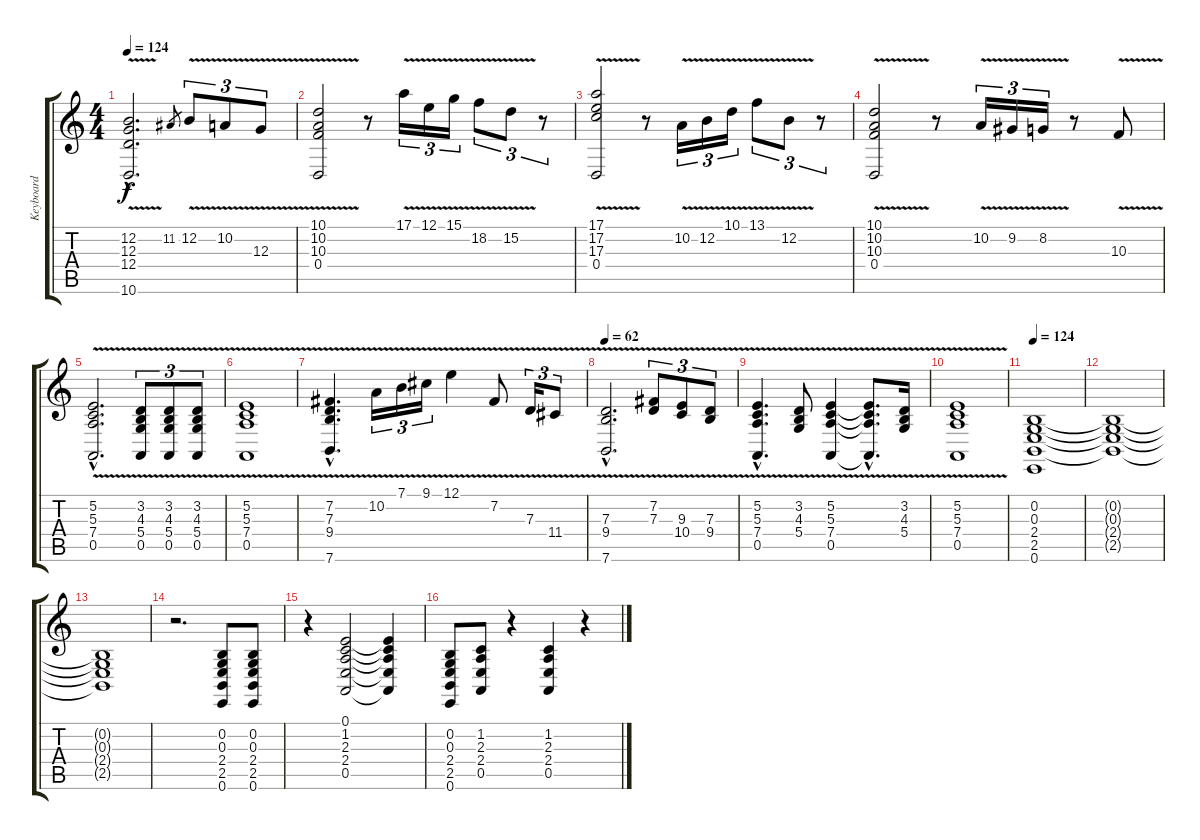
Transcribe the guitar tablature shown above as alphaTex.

\track ("Keyboard" "Keyboard") {instrument drawbarorgan}
\staff {score tabs}
\tuning (E4 B3 G3 D3 A2 E2) {hide}
\ts (4 4)
\tempo 124
\clef g2
\ks c
(12.2{hac} 12.3{hac} 12.4{v hac} 10.6{hac}).2{d dy f} 11.2.8{gr} 12.2{v}.8{tu (3 2)} 10.2{v}.8{tu (3 2)} 12.3{v}.8{tu (3 2)} |
(10.1{v} 10.2 10.3 0.4).2 r.8 17.1{v}.16{tu (3 2)} 12.1{v}.16{tu (3 2)} 15.1{v}.16{tu (3 2)} 18.2{v}.8{tu (3 2)} 15.2{v}.8{tu (3 2)} r.8{tu (3 2)} |
(17.1{v} 17.2 17.3 0.4).2 r.8 10.2{v}.16{tu (3 2)} 12.2{v}.16{tu (3 2)} 10.1{v}.16{tu (3 2)} 13.1{v}.8{tu (3 2)} 12.2{v}.8{tu (3 2)} r.8{tu (3 2)} |
(10.1 10.2{v} 10.3 0.4).2 r.8 10.2{v}.16{tu (3 2)} 9.2{v}.16{tu (3 2)} 8.2{v}.16{tu (3 2)} r.8 10.3{v}.8 |
(5.2{hac} 5.3{v hac} 7.4{hac} 0.5{hac}).2{d} (3.2 4.3{v} 5.4 0.5).8{tu (3 2)} (3.2 4.3{v} 5.4 0.5).8{tu (3 2)} (3.2 4.3{v} 5.4 0.5).8{tu (3 2)} |
(5.2 5.3{v} 7.4 0.5).1 |
(7.2{hac} 7.3{v hac} 9.4{hac} 7.6{hac}).4{d} 10.2{v}.16{tu (3 2)} 7.1{v}.16{tu (3 2)} 9.1{v}.16{tu (3 2)} 12.1{v}.4 7.2{v}.8 7.3{v}.16{tu (3 2)} 11.4{v}.8{tu (3 2)} |
\tempo 62
(7.3{hac} 9.4{v hac} 7.6{hac}).2{d} (7.2{v} 7.3).8{tu (3 2)} (9.3{v} 10.4).8{tu (3 2)} (7.3{v} 9.4).8{tu (3 2)} |
(5.2{hac} 5.3{v hac} 7.4{hac} 0.5{hac}).4{d} (3.2 4.3{v} 5.4).8 (5.2 5.3{v} 7.4 0.5).4 (5.2{hac t} 5.3{hac t} 7.4{hac t} 0.5{hac t}).8{d} (3.2 4.3{v} 5.4).16 |
(5.2 5.3{v} 7.4 0.5).1 |
\tempo 124
(0.2 0.3 2.4 2.5 0.6).1{instrument drawbarorgan} |
(0.2{t} 0.3{t} 2.4{t} 2.5{t}).1 |
(0.2{t} 0.3{t} 2.4{t} 2.5{t}).1 |
r.2{d} (0.2 0.3 2.4 2.5 0.6).8 (0.2 0.3 2.4 2.5 0.6).8 |
r.4 (0.1 1.2 2.3 2.4 0.5).2 (0.1{t} 1.2{t} 2.3{t} 2.4{t} 0.5{t}).4 |
(0.2 0.3 2.4 2.5 0.6).8 (1.2 2.3 2.4 0.5).8 r.4 (1.2 2.3 2.4 0.5).4 r.4
